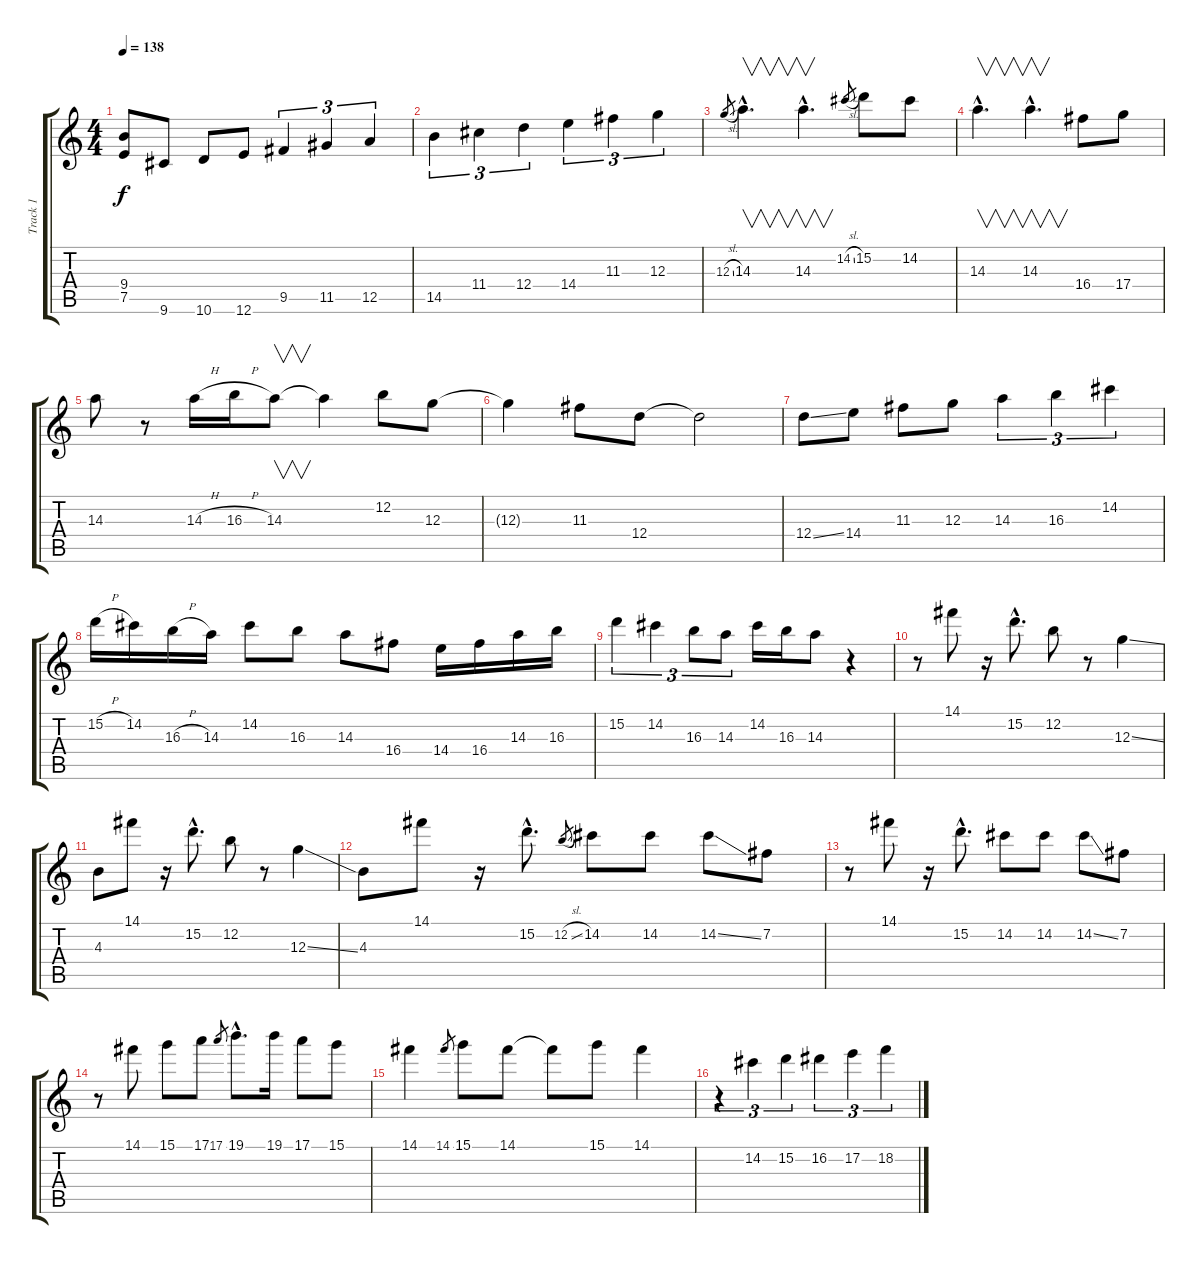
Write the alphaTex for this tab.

\track ("Track 1" "Track 1") {instrument distortionguitar}
\staff {score tabs}
\tuning (E4 B3 G3 D3 A2 E2) {hide}
\ts (4 4)
\tempo 138
\clef g2
\ks c
(9.4{t} 7.5{t}).8{dy f} 9.6.8 10.6.8 12.6.8 9.5.4{tu (3 2)} 11.5.4{tu (3 2)} 12.5.4{tu (3 2)} |
14.5.4{tu (3 2)} 11.4.4{tu (3 2)} 12.4.4{tu (3 2)} 14.4.4{tu (3 2)} 11.3.4{tu (3 2)} 12.3.4{tu (3 2)} |
12.3{sl}.8{gr} 14.3{hac}.4{v d} 14.3{hac}.4{v d} 14.2{sl}.8{gr} 15.2.8 14.2.8 |
14.3{hac}.4{v d} 14.3{hac}.4{v d} 16.4.8 17.4.8 |
14.3.8 r.8 14.3{h}.16 16.3{h}.16 14.3.8{v} 14.3{t}.4 12.2.8 12.3.8 |
12.3{t}.4 11.3.8 12.4.8 12.4{t}.2 |
12.4{ss}.8 14.4.8 11.3.8 12.3.8 14.3.4{tu (3 2)} 16.3.4{tu (3 2)} 14.2.4{tu (3 2)} |
15.2{h}.16 14.2.16 16.3{h}.16 14.3.16 14.2.8 16.3.8 14.3.8 16.4.8 14.4.16 16.4.16 14.3.16 16.3.16 |
15.2.4{tu (3 2)} 14.2.4{tu (3 2)} 16.3.8{tu (3 2)} 14.3.8{tu (3 2)} 14.2.16 16.3.16 14.3.8 r.4 |
r.8 14.1.8 r.16 15.2{hac}.8{d} 12.2.8 r.8 12.3{ss}.4 |
4.3.8 14.1.8 r.16 15.2{hac}.8{d} 12.2.8 r.8 12.3{ss}.4 |
4.3.8 14.1.8 r.16 15.2{hac}.8{d} 12.2{sl}.8{gr} 14.2.8 14.2.8 14.2{ss}.8 7.2.8 |
r.8 14.1.8 r.16 15.2{hac}.8{d} 14.2.8 14.2.8 14.2{ss}.8 7.2.8 |
r.8 14.1.8 15.1.8 17.1.8 17.1.8{gr} 19.1{hac}.8{d} 19.1.16 17.1.8 15.1.8 |
14.1.4 14.1.8{gr} 15.1.8 14.1.8 14.1{t}.8 15.1.8 14.1.4 |
r.4{tu (3 2)} 14.2.4{tu (3 2)} 15.2.4{tu (3 2)} 16.2.4{tu (3 2)} 17.2.4{tu (3 2)} 18.2.4{tu (3 2)}
